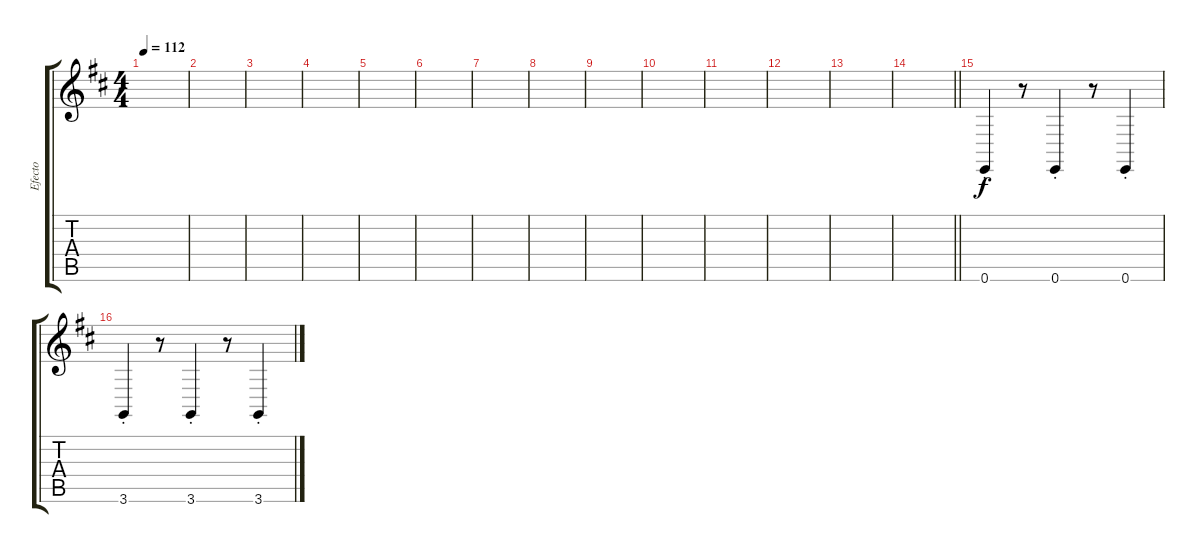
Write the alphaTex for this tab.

\track ("Efecto" "Efecto") {instrument synthbrass1}
\staff {score tabs}
\tuning (E4 B3 G3 D3 A2 E2) {hide}
\ts (4 4)
\tempo 112
\clef g2
\ks d
|
|
|
|
|
|
|
|
|
|
|
|
|
\barLineRight lightlight
|
0.6{st}.4{dy f volume 14 balance 8 instrument trombone} r.8 0.6{st}.4 r.8 0.6{st}.4 |
3.6{st}.4 r.8 3.6{st}.4 r.8 3.6{st}.4
